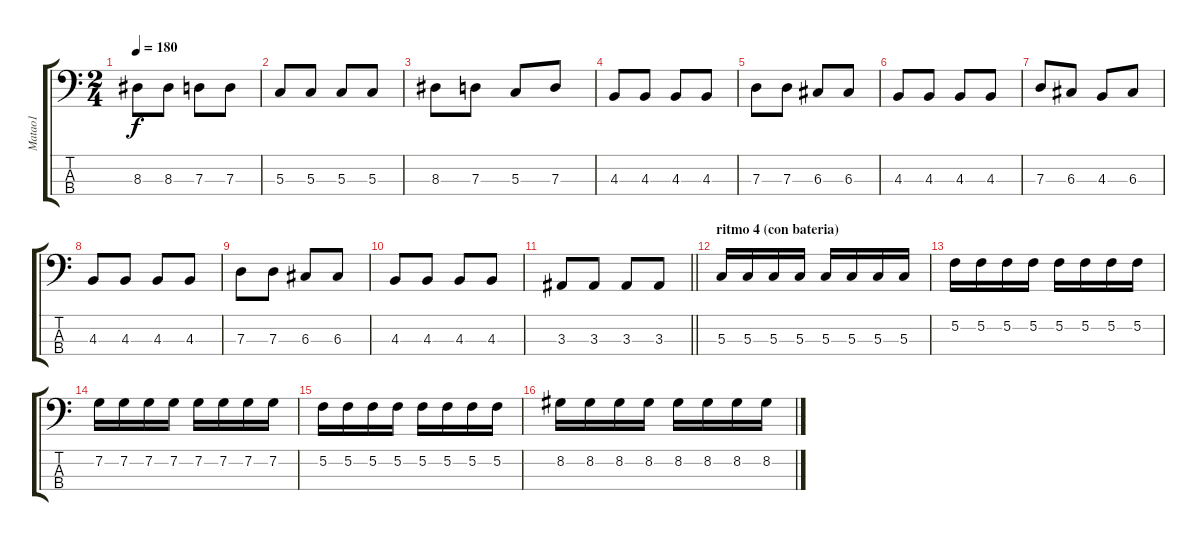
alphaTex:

\track ("Matao1" "Matao1") {instrument electricbassfinger}
\staff {score tabs}
\tuning (F2 C2 G1 D1) {hide}
\ts (2 4)
\tempo 180
\clef f4
\ks c
8.3.8{dy f} 8.3.8 7.3.8 7.3.8 |
5.3.8 5.3.8 5.3.8 5.3.8 |
8.3.8 7.3.8 5.3.8 7.3.8 |
4.3.8 4.3.8 4.3.8 4.3.8 |
7.3.8 7.3.8 6.3.8 6.3.8 |
4.3.8 4.3.8 4.3.8 4.3.8 |
7.3.8 6.3.8 4.3.8 6.3.8 |
4.3.8 4.3.8 4.3.8 4.3.8 |
7.3.8 7.3.8 6.3.8 6.3.8 |
4.3.8 4.3.8 4.3.8 4.3.8 |
\barLineRight lightlight
3.3.8 3.3.8 3.3.8 3.3.8 |
\section ("" "ritmo 4 (con bateria)")
5.3.16 5.3.16 5.3.16 5.3.16 5.3.16 5.3.16 5.3.16 5.3.16 |
5.2.16 5.2.16 5.2.16 5.2.16 5.2.16 5.2.16 5.2.16 5.2.16 |
7.2.16 7.2.16 7.2.16 7.2.16 7.2.16 7.2.16 7.2.16 7.2.16 |
5.2.16 5.2.16 5.2.16 5.2.16 5.2.16 5.2.16 5.2.16 5.2.16 |
8.2.16 8.2.16 8.2.16 8.2.16 8.2.16 8.2.16 8.2.16 8.2.16
